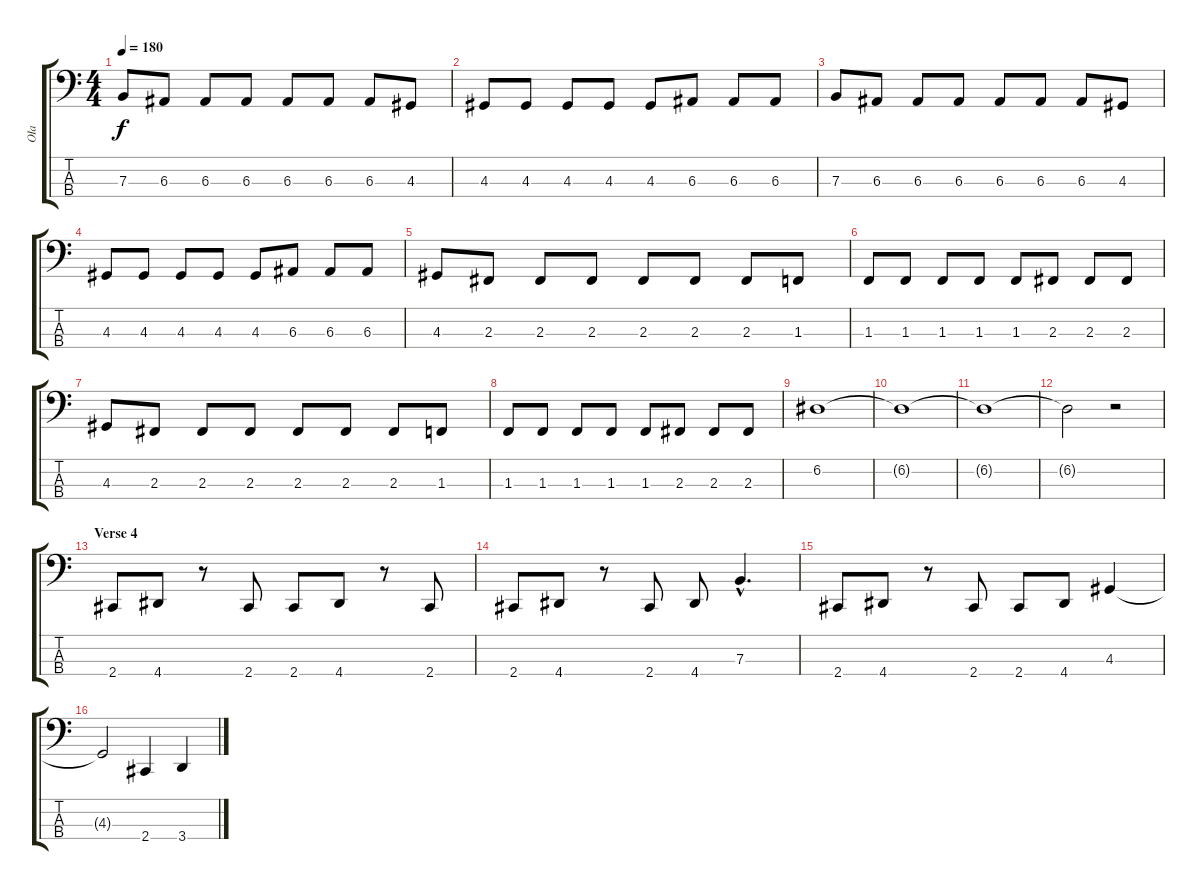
\track ("OIa" "OIa") {instrument electricbasspick}
\staff {score tabs}
\tuning (D2 A1 E1 B0) {hide}
\ts (4 4)
\tempo 180
\clef f4
\ks c
7.3.8{dy f} 6.3.8 6.3.8 6.3.8 6.3.8 6.3.8 6.3.8 4.3.8 |
4.3.8 4.3.8 4.3.8 4.3.8 4.3.8 6.3.8 6.3.8 6.3.8 |
7.3.8 6.3.8 6.3.8 6.3.8 6.3.8 6.3.8 6.3.8 4.3.8 |
4.3.8 4.3.8 4.3.8 4.3.8 4.3.8 6.3.8 6.3.8 6.3.8 |
4.3.8 2.3.8 2.3.8 2.3.8 2.3.8 2.3.8 2.3.8 1.3.8 |
1.3.8 1.3.8 1.3.8 1.3.8 1.3.8 2.3.8 2.3.8 2.3.8 |
4.3.8 2.3.8 2.3.8 2.3.8 2.3.8 2.3.8 2.3.8 1.3.8 |
1.3.8 1.3.8 1.3.8 1.3.8 1.3.8 2.3.8 2.3.8 2.3.8 |
6.2.1 |
6.2{t}.1 |
6.2{t}.1 |
6.2{t}.2 r.2 |
\section ("" "Verse 4")
2.4.8 4.4.8 r.8 2.4.8 2.4.8 4.4.8 r.8 2.4.8 |
2.4.8 4.4.8 r.8 2.4.8 4.4.8 7.3{hac}.4{d} |
2.4.8 4.4.8 r.8 2.4.8 2.4.8 4.4.8 4.3.4 |
4.3{t}.2 2.4.4 3.4.4
